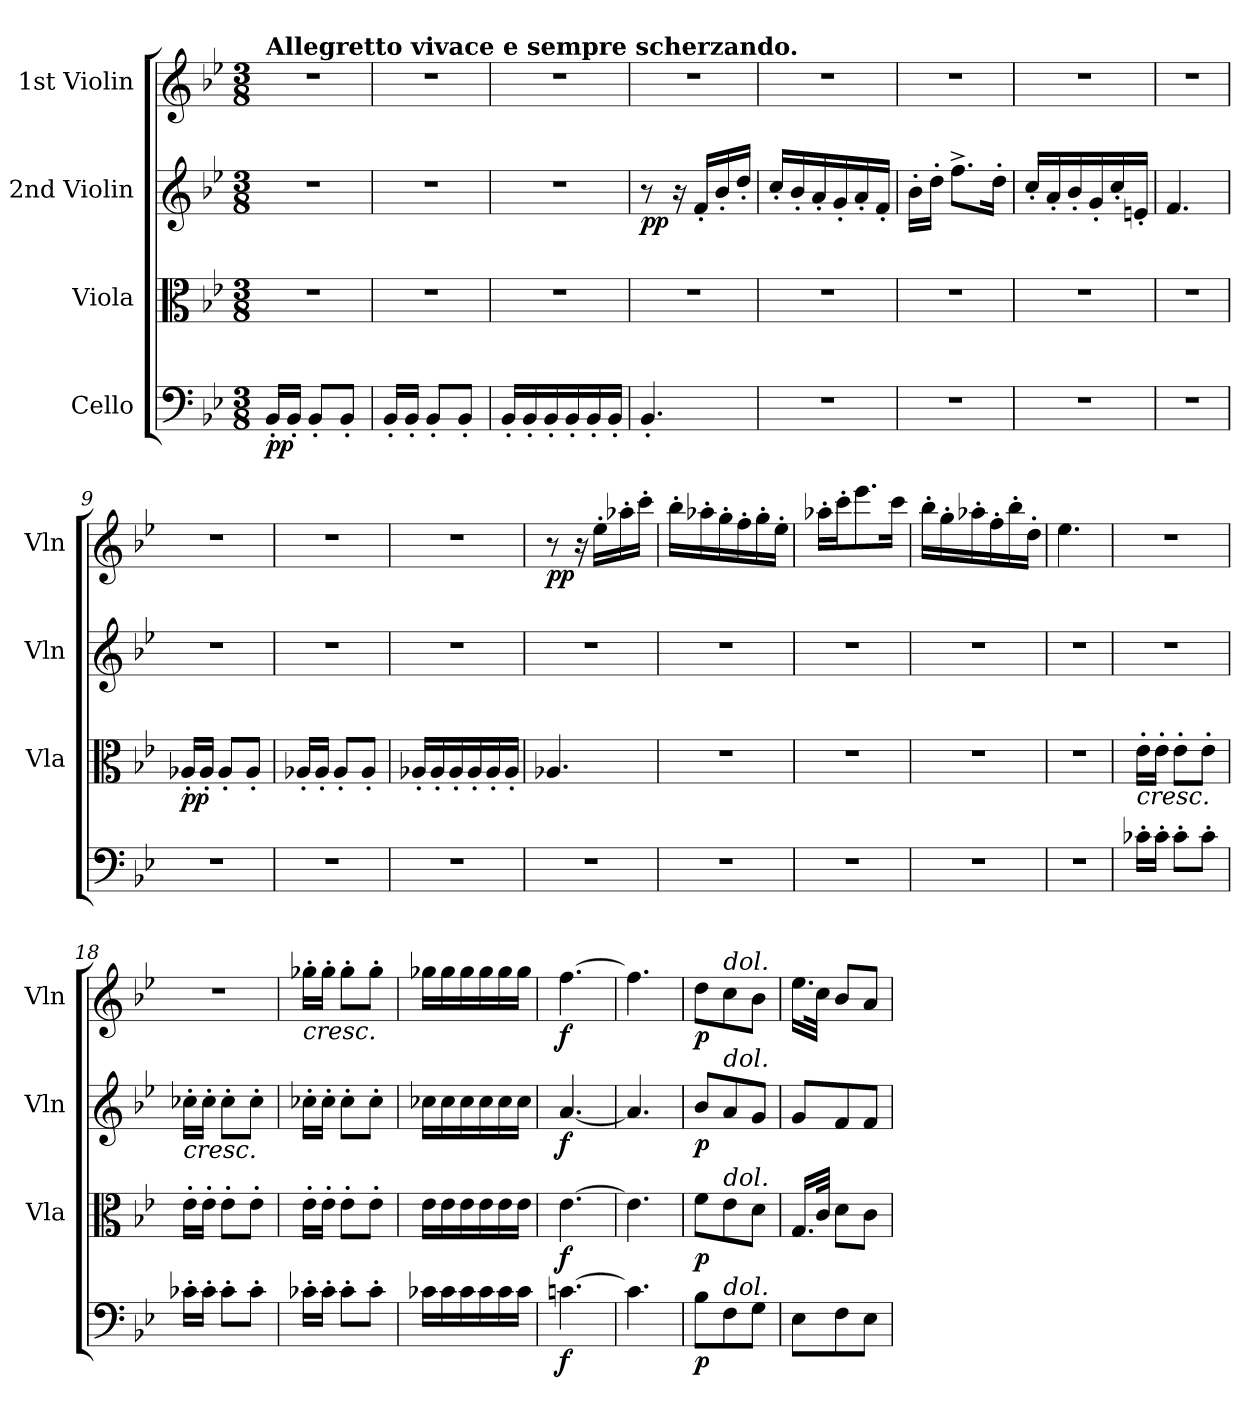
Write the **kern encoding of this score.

**kern	**dynam	**kern	**dynam	**kern	**dynam	**kern	**dynam
*part4	*part4	*part3	*part3	*part2	*part2	*part1	*part1
*staff4	*staff4	*staff3	*staff3	*staff2	*staff2	*staff1	*staff1
*I"Cello	*	*I"Viola	*	*I"2nd Violin	*	*I"1st Violin	*
*	*	*I'Vla	*	*I'Vln	*	*I'Vln	*
*clefF4	*	*clefC3	*	*clefG2	*	*clefG2	*
*k[b-e-]	*	*k[b-e-]	*	*k[b-e-]	*	*k[b-e-]	*
*B-:	*	*B-:	*	*B-:	*	*B-:	*
*M3/8	*	*M3/8	*	*M3/8	*	*M3/8	*
=1	=1	=1	=1	=1	=1	=1	=1
!	!	!	!	!	!	!LO:TX:a:B:t=Allegretto vivace e sempre scherzando.	!
!	!LO:DY:b	!	!	!	!	!	!
16BB-'/LL	pp	4.r	.	4.r	.	4.r	.
16BB-'!/JJ	.	.	.	.	.	.	.
8BB-'/L	.	.	.	.	.	.	.
8BB-'/J	.	.	.	.	.	.	.
=2	=2	=2	=2	=2	=2	=2	=2
16BB-'/LL	.	4.r	.	4.r	.	4.r	.
16BB-'/JJ	.	.	.	.	.	.	.
8BB-'/L	.	.	.	.	.	.	.
8BB-'/J	.	.	.	.	.	.	.
=3	=3	=3	=3	=3	=3	=3	=3
16BB-'/LL	.	4.r	.	4.r	.	4.r	.
16BB-'/	.	.	.	.	.	.	.
16BB-'/	.	.	.	.	.	.	.
16BB-'/	.	.	.	.	.	.	.
16BB-'/	.	.	.	.	.	.	.
16BB-'/JJ	.	.	.	.	.	.	.
=4	=4	=4	=4	=4	=4	=4	=4
!	!	!	!	!	!LO:DY:b	!	!
4.BB-'/	.	4.r	.	8r	pp	4.r	.
.	.	.	.	16r	.	.	.
.	.	.	.	16f'/LL	.	.	.
.	.	.	.	16b-'/	.	.	.
.	.	.	.	16dd'/JJ	.	.	.
=5	=5	=5	=5	=5	=5	=5	=5
4.r	.	4.r	.	16cc'/LL	.	4.r	.
.	.	.	.	16b-'/	.	.	.
.	.	.	.	16a'/	.	.	.
.	.	.	.	16g'/	.	.	.
.	.	.	.	16a'/	.	.	.
.	.	.	.	16f'/JJ	.	.	.
=6	=6	=6	=6	=6	=6	=6	=6
4.r	.	4.r	.	16b-'\LL	.	4.r	.
.	.	.	.	16dd'\JJ	.	.	.
.	.	.	.	8.ff^\L	.	.	.
.	.	.	.	16dd'\Jk	.	.	.
!!LO:LB:g=z
=7	=7	=7	=7	=7	=7	=7	=7
4.r	.	4.r	.	16cc'/LL	.	4.r	.
.	.	.	.	16a'/	.	.	.
.	.	.	.	16b-'/	.	.	.
.	.	.	.	16g'/	.	.	.
.	.	.	.	16cc'/	.	.	.
.	.	.	.	16en'/JJ	.	.	.
=8	=8	=8	=8	=8	=8	=8	=8
4.r	.	4.r	.	4.f/	.	4.r	.
=9	=9	=9	=9	=9	=9	=9	=9
!	!	!	!LO:DY:b	!	!	!	!
4.r	.	16A-X'/LL	pp	4.r	.	4.r	.
.	.	16A-'/JJ	.	.	.	.	.
.	.	8A-'/L	.	.	.	.	.
.	.	8A-'/J	.	.	.	.	.
=10	=10	=10	=10	=10	=10	=10	=10
4.r	.	16A-X'/LL	.	4.r	.	4.r	.
.	.	16A-'/JJ	.	.	.	.	.
.	.	8A-'/L	.	.	.	.	.
.	.	8A-'/J	.	.	.	.	.
=11	=11	=11	=11	=11	=11	=11	=11
4.r	.	16A-X'/LL	.	4.r	.	4.r	.
.	.	16A-'/	.	.	.	.	.
.	.	16A-'/	.	.	.	.	.
.	.	16A-'/	.	.	.	.	.
.	.	16A-'/	.	.	.	.	.
.	.	16A-'/JJ	.	.	.	.	.
!!LO:LB:g=z
=12	=12	=12	=12	=12	=12	=12	=12
!	!	!	!	!	!	!	!LO:DY:b
4.r	.	4.A-X/	.	4.r	.	8r	pp
.	.	.	.	.	.	16r	.
.	.	.	.	.	.	16ee-'\LL	.
.	.	.	.	.	.	16aa-X'\	.
.	.	.	.	.	.	16ccc'\JJ	.
=13	=13	=13	=13	=13	=13	=13	=13
4.r	.	4.r	.	4.r	.	16bb-'\LL	.
.	.	.	.	.	.	16aa-X'\	.
.	.	.	.	.	.	16gg'\	.
.	.	.	.	.	.	16ff'\	.
.	.	.	.	.	.	16gg'\	.
.	.	.	.	.	.	16ee-'\JJ	.
=14	=14	=14	=14	=14	=14	=14	=14
4.r	.	4.r	.	4.r	.	16aa-X'\LL	.
.	.	.	.	.	.	16ccc'\J	.
.	.	.	.	.	.	8.eee-\	.
.	.	.	.	.	.	16ccc\Jk	.
=15	=15	=15	=15	=15	=15	=15	=15
4.r	.	4.r	.	4.r	.	16bb-'\LL	.
.	.	.	.	.	.	16gg'\	.
.	.	.	.	.	.	16aa-X'\	.
.	.	.	.	.	.	16ff'\	.
.	.	.	.	.	.	16bb-'\	.
.	.	.	.	.	.	16dd'\JJ	.
=16	=16	=16	=16	=16	=16	=16	=16
4.r	.	4.r	.	4.r	.	4.ee-\	.
=17	=17	=17	=17	=17	=17	=17	=17
!	!	!LO:TX:b:i:t=cresc.	!	!	!	!	!
16c-X'\LL	.	16e-'\LL	.	4.r	.	4.r	.
16c-'\JJ	.	16e-'\JJ	.	.	.	.	.
8c-'\L	.	8e-'\L	.	.	.	.	.
8c-'\J	.	8e-'\J	.	.	.	.	.
=18	=18	=18	=18	=18	=18	=18	=18
!	!	!	!	!LO:TX:b:i:t=cresc.	!	!	!
16c-X'\LL	.	16e-'\LL	.	16cc-X'\LL	.	4.r	.
16c-'\JJ	.	16e-'\JJ	.	16cc-'\JJ	.	.	.
8c-'\L	.	8e-'\L	.	8cc-'\L	.	.	.
8c-'\J	.	8e-'\J	.	8cc-'\J	.	.	.
!!LO:PB:g=z
=19	=19	=19	=19	=19	=19	=19	=19
!	!	!	!	!	!	!LO:TX:b:i:t=cresc.	!
16c-X'\LL	.	16e-'\LL	.	16cc-X'\LL	.	16gg-X'\LL	.
16c-'\JJ	.	16e-'\JJ	.	16cc-'\JJ	.	16gg-'\JJ	.
8c-'\L	.	8e-'\L	.	8cc-'\L	.	8gg-'\L	.
8c-'\J	.	8e-'\J	.	8cc-'\J	.	8gg-'\J	.
=20	=20	=20	=20	=20	=20	=20	=20
16c-X\LL	.	16e-\LL	.	16cc-X\LL	.	16gg-X\LL	.
16c-\	.	16e-\	.	16cc-\	.	16gg-\	.
16c-\	.	16e-\	.	16cc-\	.	16gg-\	.
16c-\	.	16e-\	.	16cc-\	.	16gg-\	.
16c-\	.	16e-\	.	16cc-\	.	16gg-\	.
16c-\JJ	.	16e-\JJ	.	16cc-\JJ	.	16gg-\JJ	.
=21	=21	=21	=21	=21	=21	=21	=21
!	!LO:DY:b	!	!LO:DY:b	!	!LO:DY:b	!	!LO:DY:b
[4.cn\	f	[4.e-\	f	[4.a/	f	[4.ff\	f
=22	=22	=22	=22	=22	=22	=22	=22
4.c\]	.	4.e-\]	.	4.a/]	.	4.ff\]	.
=23	=23	=23	=23	=23	=23	=23	=23
!	!LO:DY:b	!	!LO:DY:b	!	!LO:DY:b	!	!LO:DY:b
8B-\L	p	8f\L	p	8b-/L	p	8dd\L	p
!	!	!	!	!	!	!LO:TX:a:i:t=dol.	!
!	!	!	!	!LO:TX:a:i:t=dol.	!	!	!
!	!	!LO:TX:a:i:t=dol.	!	!	!	!	!
!LO:TX:a:i:t=dol.	!	!	!	!	!	!	!
8F\	.	8e-\	.	8a/	.	8cc\	.
8G\J	.	8d\J	.	8g/J	.	8b-\J	.
!!LO:LB:g=z
=24	=24	=24	=24	=24	=24	=24	=24
8E-\L	.	16.G/LL	.	8g/L	.	16.ee-\LL	.
.	.	32c/JJk	.	.	.	32cc\JJk	.
8F\	.	8d\L	.	8f/	.	8b-/L	.
8E-\J	.	8c\J	.	8f/J	.	8a/J	.
=	=	=	=	=	=	=	=
*-	*-	*-	*-	*-	*-	*-	*-
